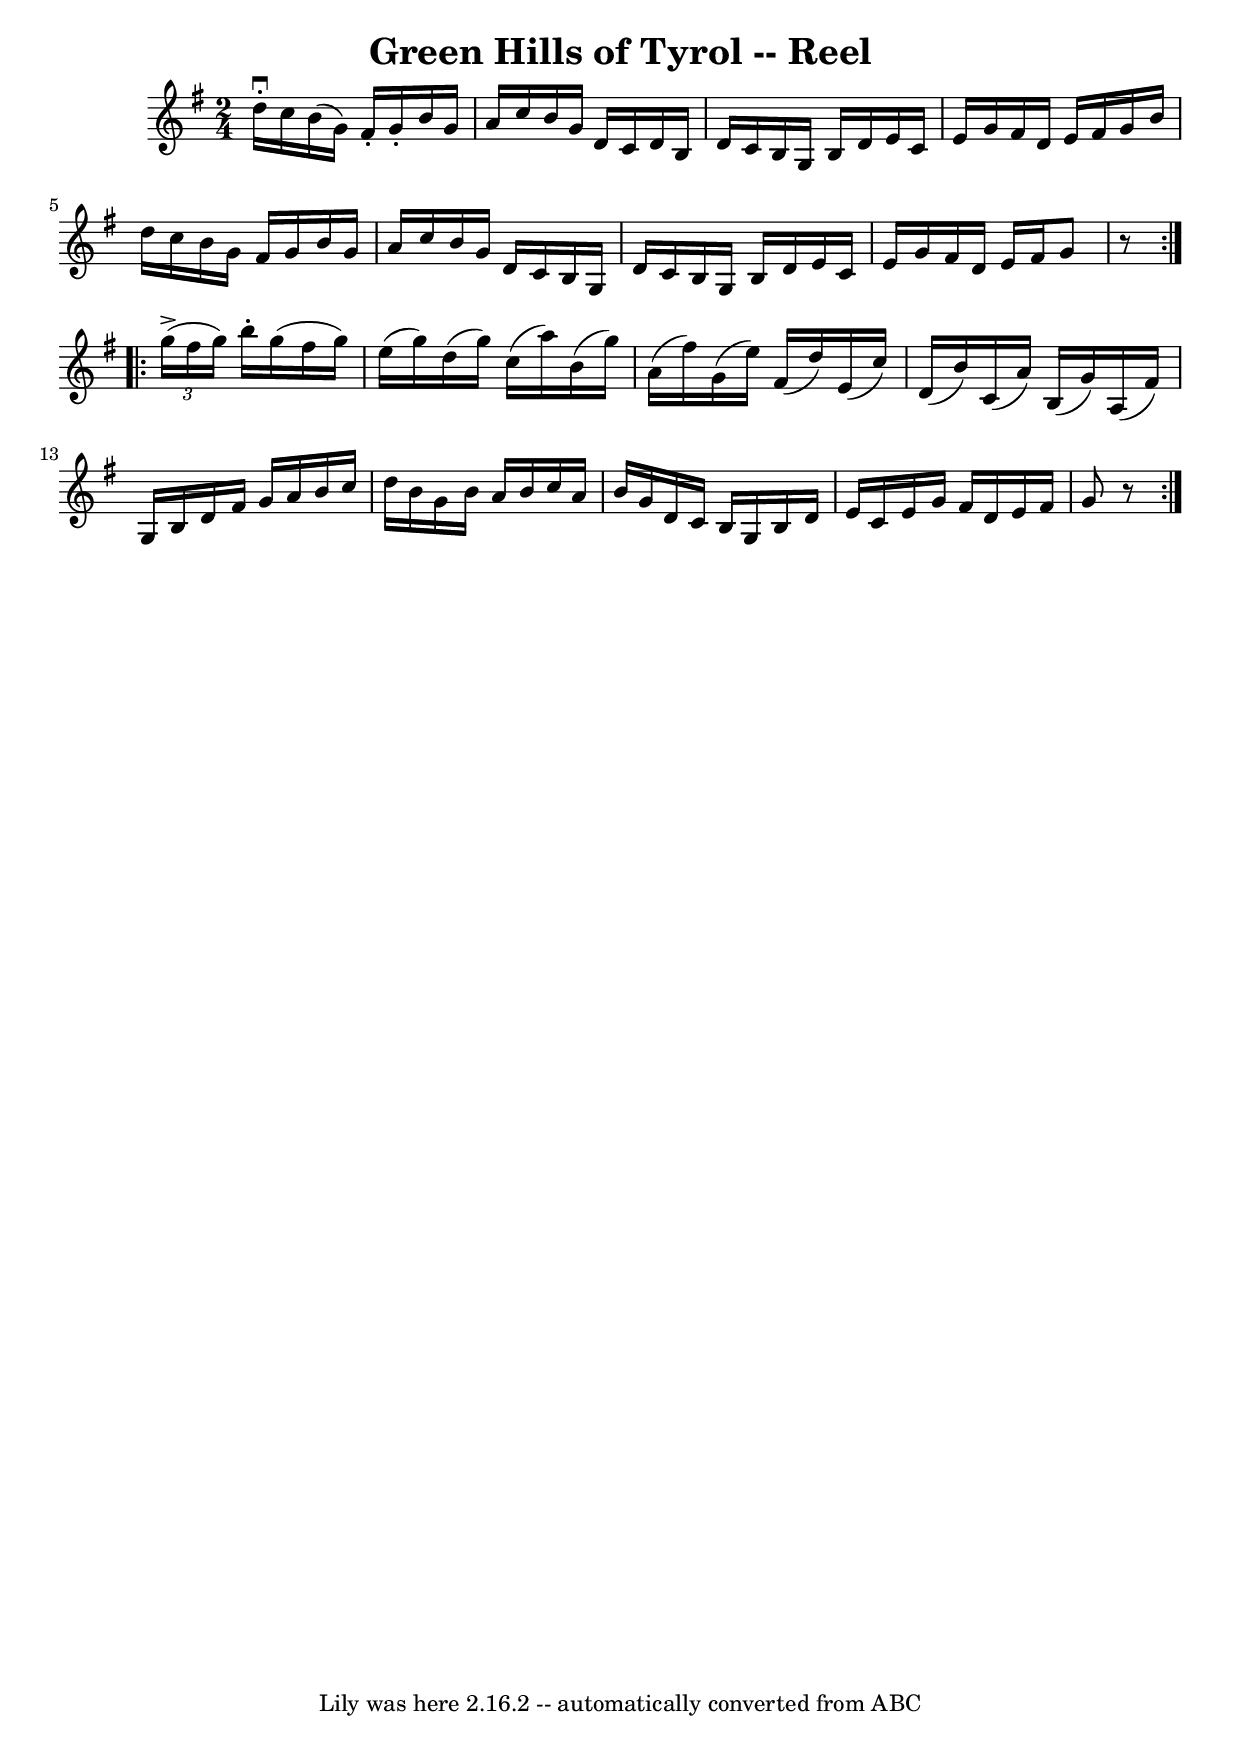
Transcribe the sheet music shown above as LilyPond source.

\version "2.16.2"
\include "Mammoth.ily"
\header {
	%% book = "Ryan's Mammoth Collection"
	crossRefNumber = "1"
	footnotes = ""
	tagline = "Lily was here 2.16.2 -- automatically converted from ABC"
	title = "Green Hills of Tyrol -- Reel"
}
voicedefault =  {


\repeat volta 2 {
\time 2/4 
\key g \major d''16^\downbow-. c''16  |
 b'16 (g'16 
) fis'16 -. g'16 -. b'16 g'16 a'16 c''16    |
 b'16    
g'16 d'16 c'16 d'16 b16 d'16 c'16    |
 b16 g16    
b16 d'16 e'16 c'16 e'16 g'16    |
 fis'16 d'16    
e'16 fis'16 g'16 b'16 d''16 c''16    |
 b'16 g'16   
 fis'16 g'16 b'16 g'16 a'16 c''16    |
 b'16 g'16    
d'16 c'16 b16 g16 d'16 c'16    |
 b16 g16 b16    
d'16 e'16 c'16 e'16 g'16    |
 fis'16 d'16 e'16    
fis'16 g'8    r8 } \repeat volta 2 {     \times 2/3 { g''16^\accent(
fis''16 g''16) } |
 b''16 -. g''16 (fis''16 g''16)   
e''16 (g''16) d''16 (g''16) |
 c''16 (a''16) b'16 
(g''16) a'16 (fis''16) g'16 (e''16) |
 fis'16 (
d''16) e'16 (c''16) d'16 (b'16) c'16 (a'16) |
 
 b16 (g'16) a16 (fis'16) g16 b16 d'16 fis'16  
|
 g'16 a'16 b'16 c''16 d''16 b'16 g'16 b'16    
|
 a'16 b'16 c''16 a'16 b'16 g'16 d'16 c'16    
|
 b16 g16 b16 d'16 e'16 c'16 e'16 g'16    
|
 fis'16 d'16 e'16 fis'16 g'8    r8   }   
}

\score{
    <<

	\context Staff="default"
	{
	    \voicedefault 
	}

    >>
	\layout {
	}
	\midi {}
}
